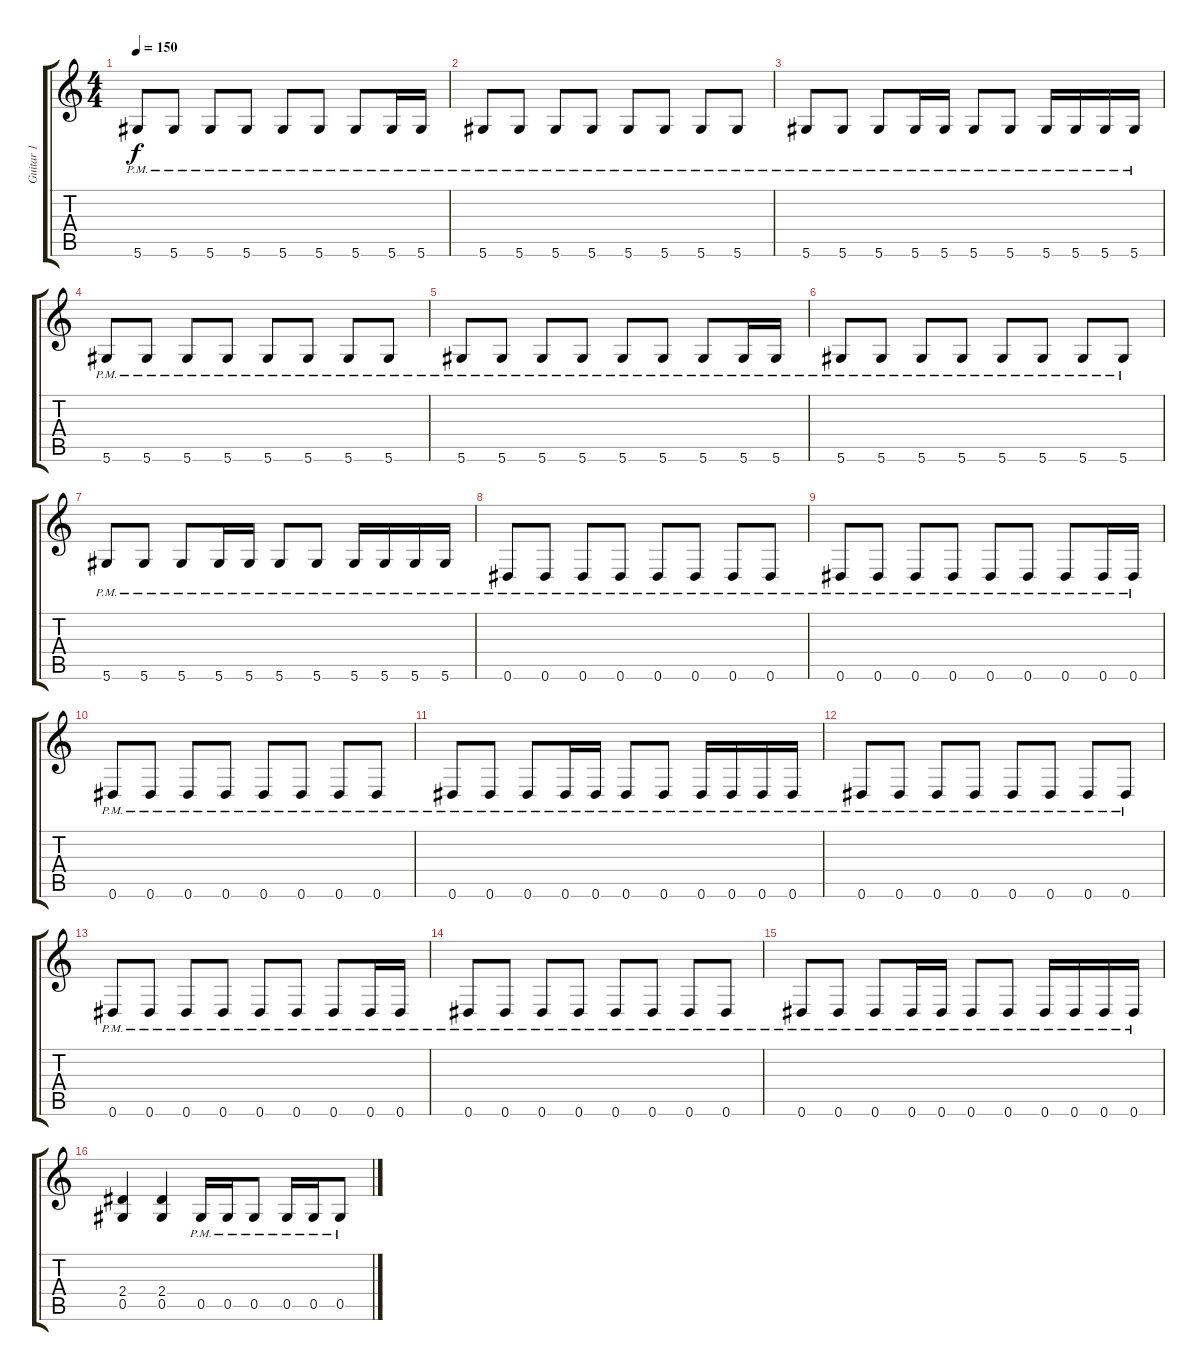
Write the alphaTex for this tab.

\track ("Guitar 1" "Guitar 1") {instrument acousticguitarsteel}
\staff {score tabs}
\tuning (Eb4 Bb3 Gb3 Db3 Ab2 Eb2) {hide}
\ts (4 4)
\tempo 150
\clef g2
\ks c
5.6{pm}.8{dy f} 5.6{pm}.8 5.6{pm}.8 5.6{pm}.8 5.6{pm}.8 5.6{pm}.8 5.6{pm}.8 5.6{pm}.16 5.6{pm}.16 |
5.6{pm}.8 5.6{pm}.8 5.6{pm}.8 5.6{pm}.8 5.6{pm}.8 5.6{pm}.8 5.6{pm}.8 5.6{pm}.8 |
5.6{pm}.8 5.6{pm}.8 5.6{pm}.8 5.6{pm}.16 5.6{pm}.16 5.6{pm}.8 5.6{pm}.8 5.6{pm}.16 5.6{pm}.16 5.6{pm}.16 5.6{pm}.16 |
5.6{pm}.8 5.6{pm}.8 5.6{pm}.8 5.6{pm}.8 5.6{pm}.8 5.6{pm}.8 5.6{pm}.8 5.6{pm}.8 |
5.6{pm}.8 5.6{pm}.8 5.6{pm}.8 5.6{pm}.8 5.6{pm}.8 5.6{pm}.8 5.6{pm}.8 5.6{pm}.16 5.6{pm}.16 |
5.6{pm}.8 5.6{pm}.8 5.6{pm}.8 5.6{pm}.8 5.6{pm}.8 5.6{pm}.8 5.6{pm}.8 5.6{pm}.8 |
5.6{pm}.8 5.6{pm}.8 5.6{pm}.8 5.6{pm}.16 5.6{pm}.16 5.6{pm}.8 5.6{pm}.8 5.6{pm}.16 5.6{pm}.16 5.6{pm}.16 5.6{pm}.16 |
0.6{pm}.8 0.6{pm}.8 0.6{pm}.8 0.6{pm}.8 0.6{pm}.8 0.6{pm}.8 0.6{pm}.8 0.6{pm}.8 |
0.6{pm}.8 0.6{pm}.8 0.6{pm}.8 0.6{pm}.8 0.6{pm}.8 0.6{pm}.8 0.6{pm}.8 0.6{pm}.16 0.6{pm}.16 |
0.6{pm}.8 0.6{pm}.8 0.6{pm}.8 0.6{pm}.8 0.6{pm}.8 0.6{pm}.8 0.6{pm}.8 0.6{pm}.8 |
0.6{pm}.8 0.6{pm}.8 0.6{pm}.8 0.6{pm}.16 0.6{pm}.16 0.6{pm}.8 0.6{pm}.8 0.6{pm}.16 0.6{pm}.16 0.6{pm}.16 0.6{pm}.16 |
0.6{pm}.8 0.6{pm}.8 0.6{pm}.8 0.6{pm}.8 0.6{pm}.8 0.6{pm}.8 0.6{pm}.8 0.6{pm}.8 |
0.6{pm}.8 0.6{pm}.8 0.6{pm}.8 0.6{pm}.8 0.6{pm}.8 0.6{pm}.8 0.6{pm}.8 0.6{pm}.16 0.6{pm}.16 |
0.6{pm}.8 0.6{pm}.8 0.6{pm}.8 0.6{pm}.8 0.6{pm}.8 0.6{pm}.8 0.6{pm}.8 0.6{pm}.8 |
0.6{pm}.8 0.6{pm}.8 0.6{pm}.8 0.6{pm}.16 0.6{pm}.16 0.6{pm}.8 0.6{pm}.8 0.6{pm}.16 0.6{pm}.16 0.6{pm}.16 0.6{pm}.16 |
(2.4 0.5).4 (2.4 0.5).4 0.5{pm}.16 0.5{pm}.16 0.5{pm}.8 0.5{pm}.16 0.5{pm}.16 0.5{pm}.8
